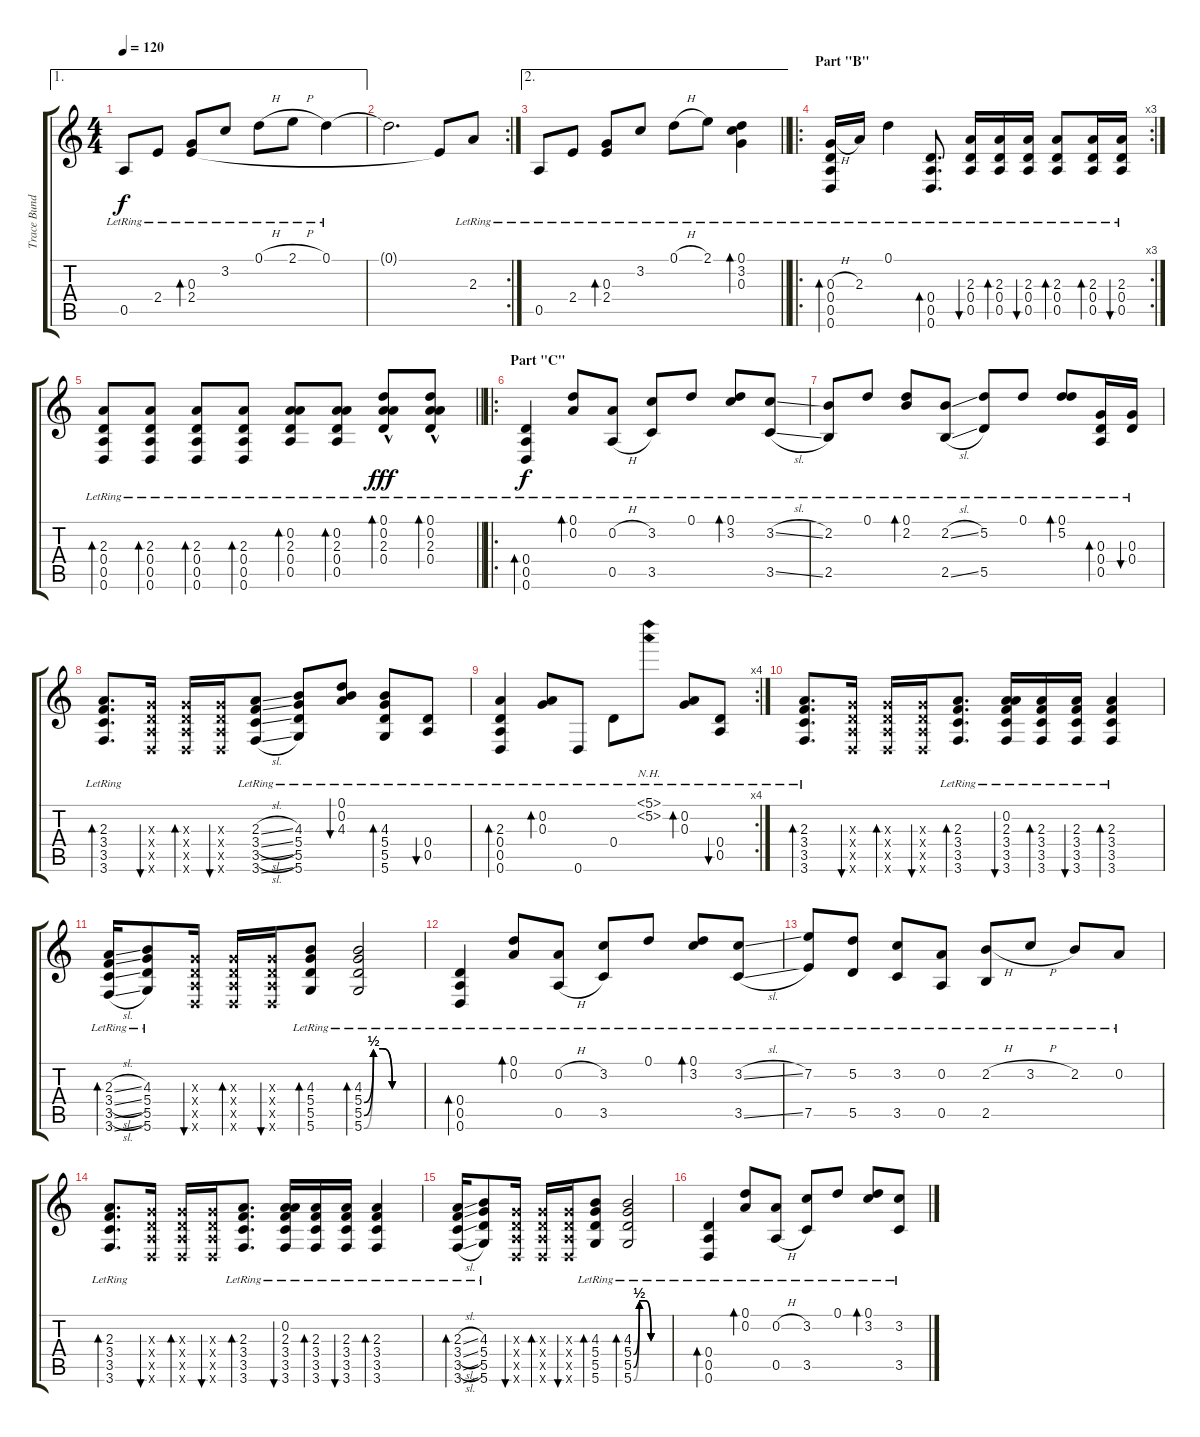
\track ("Trace Bundy" "Trace Bund") {instrument acousticguitarsteel}
\staff {score tabs}
\tuning (D4 A3 G3 D3 A2 D2) {hide}
\ae 1
\ts (4 4)
\tempo 120
\clef g2
\ks c
0.5{lr}.8{dy f} 2.4{lr}.8 (0.3{lr} 2.4{lr}).8{bd 60} 3.2{lr}.8 0.1{h lr}.8 2.1{h lr}.8 0.1{lr}.4 |
\rc 2
0.1{t}.2{d} 2.4{t}.8 2.3{lr}.8 |
\ae 2
\barLineRight lightlight
0.5{lr}.8 2.4{lr}.8 (0.3{lr} 2.4{lr}).8{bd 60} 3.2{lr}.8 0.1{h lr}.8 2.1{lr}.8 (0.1{lr} 3.2{lr} 0.3{lr}).4{bd 60} |
\ro
\rc 3
\section ("" "Part \"B\"")
(0.3{h lr} 0.4{lr} 0.5{lr} 0.6{lr}).16{bd 60} 2.3{lr}.16 0.1{lr}.4 (0.4{lr} 0.5{lr} 0.6{lr}).8{d bd 60} (2.3{lr} 0.4{lr} 0.5{lr}).16{bu 60} (2.3{lr} 0.4{lr} 0.5{lr}).16{bd 60} (2.3{lr} 0.4{lr} 0.5{lr}).16{bu 60} (2.3{lr} 0.4{lr} 0.5{lr}).8{bd 60} (2.3{lr} 0.4{lr} 0.5{lr}).16{bd 60} (2.3{lr} 0.4{lr} 0.5{lr}).16{bu 60} |
\barLineRight lightlight
(2.3{lr} 0.4{lr} 0.5{lr} 0.6{lr}).8{bd 60} (2.3{lr} 0.4{lr} 0.5{lr} 0.6{lr}).8{bd 60} (2.3{lr} 0.4{lr} 0.5{lr} 0.6{lr}).8{bd 60} (2.3{lr} 0.4{lr} 0.5{lr} 0.6{lr}).8{bd 60} (0.2{lr} 2.3{lr} 0.4{lr} 0.5{lr}).8{bd 60} (0.2{lr} 2.3{lr} 0.4{lr} 0.5{lr}).8{bd 60} (0.1{lr} 0.2{lr} 2.3{hac lr} 0.4{lr}).8{bd 60 dy fff} (0.1{lr} 0.2{lr} 2.3{hac lr} 0.4{lr}).8{bd 60} |
\ro
\section ("" "Part \"C\"")
(0.4{lr} 0.5{lr} 0.6{lr}).4{bd 60 dy f} (0.1{lr} 0.2{lr}).8{bd 60} (0.2{h lr} 0.5{h lr}).8 (3.2{lr} 3.5{lr}).8 0.1{lr}.8 (0.1{lr} 3.2{lr}).8{bd 60} (3.2{sl lr} 3.5{sl lr}).8 |
(2.2{lr} 2.5{lr}).8 0.1{lr}.8 (0.1{lr} 2.2{lr}).8{bd 60} (2.2{sl lr} 2.5{sl lr}).8 (5.2{lr} 5.5{lr}).8 0.1{lr}.8 (0.1{lr} 5.2{lr}).8{bd 60} (0.3{lr} 0.4{lr} 0.5{lr}).16{bd 60} (0.3{lr} 0.4{lr}).16{bu 60} |
(2.3{lr} 3.4{lr} 3.5{lr} 3.6{lr}).8{d bd 60} (0.3{x} 0.4{x} 0.5{x} 0.6{x}).16{bu 60} (0.3{x} 0.4{x} 0.5{x} 0.6{x}).16{bd 60} (0.3{x} 0.4{x} 0.5{x} 0.6{x}).16{bu 60} (2.3{sl lr} 3.4{sl lr} 3.5{sl lr} 3.6{sl lr}).8 (4.3{lr} 5.4{lr} 5.5{lr} 5.6{lr}).8 (0.1{lr} 0.2{lr} 4.3{lr}).8{bu 60} (4.3{lr} 5.4{lr} 5.5{lr} 5.6{lr}).8{bd 60} (0.4{lr} 0.5{lr}).8{bu 60} |
\rc 4
(2.3{lr} 0.4{lr} 0.5{lr} 0.6{lr}).4{bd 60} (0.2{lr} 0.3{lr}).8{bd 60} 0.6{lr}.8 0.4{lr}.8 (5.1{nh lr} 5.2{nh lr}).8 (0.2{lr} 0.3{lr}).8{bd 60} (0.4{lr} 0.5{lr}).8{bu 60} |
(2.3{lr} 3.4{lr} 3.5{lr} 3.6{lr}).8{d bd 60} (0.3{x} 0.4{x} 0.5{x} 0.6{x}).16{bu 60} (0.3{x} 0.4{x} 0.5{x} 0.6{x}).16{bd 60} (0.3{x} 0.4{x} 0.5{x} 0.6{x}).16{bu 60} (2.3{lr} 3.4{lr} 3.5{lr} 3.6{lr}).8{d bd 60} (0.2{lr} 2.3{lr} 3.4{lr} 3.5{lr} 3.6{lr}).16{bu 60} (2.3{lr} 3.4{lr} 3.5{lr} 3.6{lr}).16{bd 60} (2.3{lr} 3.4{lr} 3.5{lr} 3.6{lr}).16{bu 60} (2.3{lr} 3.4{lr} 3.5{lr} 3.6{lr}).4{bd 60} |
(2.3{sl lr} 3.4{sl lr} 3.5{sl lr} 3.6{sl lr}).16{bd 60} (4.3{lr} 5.4{lr} 5.5{lr} 5.6{lr}).8 (0.3{x} 0.4{x} 0.5{x} 0.6{x}).16{bu 60} (0.3{x} 0.4{x} 0.5{x} 0.6{x}).16{bd 60} (0.3{x} 0.4{x} 0.5{x} 0.6{x}).16{bu 60} (4.3{lr} 5.4{lr} 5.5{lr} 5.6{lr}).8{bd 60} (4.3{lr} 5.4{be (custom 0 0 10 2 20 2 30 0 60 0) lr} 5.5{be (custom 0 0 10 2 20 2 30 0 60 0) lr} 5.6{be (custom 0 0 10 2 20 2 30 0 60 0) lr}).2{bd 60} |
(0.4{lr} 0.5{lr} 0.6{lr}).4{bd 60} (0.1{lr} 0.2{lr}).8{bd 60} (0.2{h lr} 0.5{h lr}).8 (3.2{lr} 3.5{lr}).8 0.1{lr}.8 (0.1{lr} 3.2{lr}).8{bd 60} (3.2{sl lr} 3.5{sl lr}).8 |
(7.2{lr} 7.5{lr}).8 (5.2{lr} 5.5{lr}).8 (3.2{lr} 3.5{lr}).8 (0.2{lr} 0.5{lr}).8 (2.2{h lr} 2.5{lr}).8 3.2{h lr}.8 2.2{lr}.8 0.2{lr}.8 |
(2.3{lr} 3.4{lr} 3.5{lr} 3.6{lr}).8{d bd 60} (0.3{x} 0.4{x} 0.5{x} 0.6{x}).16{bu 60} (0.3{x} 0.4{x} 0.5{x} 0.6{x}).16{bd 60} (0.3{x} 0.4{x} 0.5{x} 0.6{x}).16{bu 60} (2.3{lr} 3.4{lr} 3.5{lr} 3.6{lr}).8{d bd 60} (0.2{lr} 2.3{lr} 3.4{lr} 3.5{lr} 3.6{lr}).16{bu 60} (2.3{lr} 3.4{lr} 3.5{lr} 3.6{lr}).16{bd 60} (2.3{lr} 3.4{lr} 3.5{lr} 3.6{lr}).16{bu 60} (2.3{lr} 3.4{lr} 3.5{lr} 3.6{lr}).4{bd 60} |
(2.3{sl lr} 3.4{sl lr} 3.5{sl lr} 3.6{sl lr}).16{bd 60} (4.3{lr} 5.4{lr} 5.5{lr} 5.6{lr}).8 (0.3{x} 0.4{x} 0.5{x} 0.6{x}).16{bu 60} (0.3{x} 0.4{x} 0.5{x} 0.6{x}).16{bd 60} (0.3{x} 0.4{x} 0.5{x} 0.6{x}).16{bu 60} (4.3{lr} 5.4{lr} 5.5{lr} 5.6{lr}).8{bd 60} (4.3{lr} 5.4{be (custom 0 0 10 2 20 2 30 0 60 0) lr} 5.5{be (custom 0 0 10 2 20 2 30 0 60 0) lr} 5.6{be (custom 0 0 10 2 20 2 30 0 60 0) lr}).2{bd 60} |
(0.4{lr} 0.5{lr} 0.6{lr}).4{bd 60} (0.1{lr} 0.2{lr}).8{bd 60} (0.2{h lr} 0.5{h lr}).8 (3.2{lr} 3.5{lr}).8 0.1{lr}.8 (0.1{lr} 3.2{lr}).8{bd 60} (3.2{sl lr} 3.5{sl lr}).8
